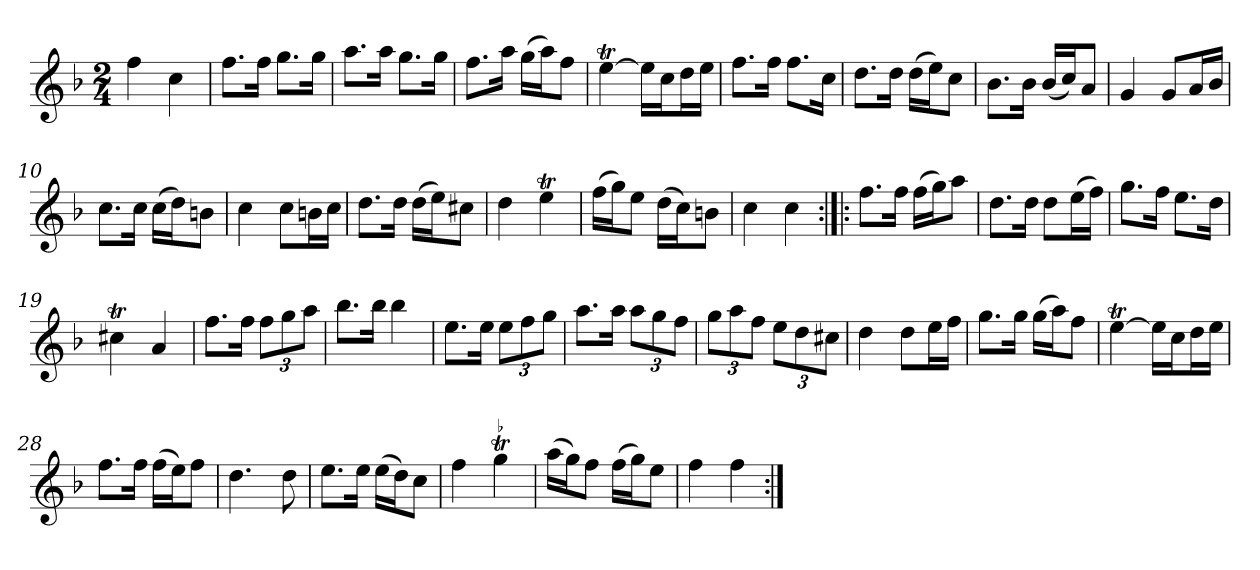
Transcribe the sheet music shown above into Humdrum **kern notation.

**kern
*part1
*staff1
*clefG2
*k[b-]
*F:
*M2/4
*MM108
=1
4ff
4cc
=2
8.ff\L
16ff\Jk
8.gg\L
16gg\Jk
=3
8.aa\L
16aa\Jk
8.gg\L
16gg\Jk
=4
8.ff\L
16aa\Jk
(16gg\LL
16aa\J)
8ff\J
=5
[4eet
16ee\LL]
16cc\J
16dd\L
16ee\JJ
=6
8.ff\L
16ff\Jk
8.ff\L
16cc\Jk
=7
8.dd\L
16dd\Jk
(16dd\LL
16ee\J)
8cc\J
=8
8.b-\L
16b-\Jk
(16b-/LL
16cc/J)
8a/J
=9
4g
8g/L
16a/L
16b-/JJ
=10
8.cc\L
16cc\Jk
(16cc\LL
16dd\J)
8bn\J
=11
4cc
8cc\L
16bn\L
16cc\JJ
=12
8.dd\L
16dd\Jk
(16dd\LL
16ee\J)
8cc#X\J
=13
4dd
4eet
=14
(16ff\LL
16gg\J)
8ee\J
(16dd\LL
16cc\J)
8bn\J
=15
4cc
4cc
=16:|!|:
8.ff\L
16ff\Jk
(16ff\LL
16gg\J)
8aa\J
=17
8.dd\L
16dd\Jk
8dd\L
(16ee\L
16ff\JJ)
=18
8.gg\L
16ff\Jk
8.ee\L
16dd\Jk
=19
4cc#Xt
4a
=20
8.ff\L
16ff\Jk
12ff\L
12gg\
12aa\J
=21
8.bb-\L
16bb-\Jk
4bb-
=22
8.ee\L
16ee\Jk
12ee\L
12ff\
12gg\J
=23
8.aa\L
16aa\Jk
12aa\L
12gg\
12ff\J
=24
12gg\L
12aa\
12ff\J
12ee\L
12dd\
12cc#X\J
=25
4dd
8dd\L
16ee\L
16ff\JJ
=26
8.gg\L
16gg\Jk
(16gg\LL
16aa\J)
8ff\J
=27
[4eet
16ee\LL]
16cc\J
16dd\L
16ee\JJ
=28
8.ff\L
16ff\Jk
(16ff\LL
16ee\J)
8ff\J
=29
4.dd
8dd
=30
8.ee\L
16ee\Jk
(16ee\LL
16dd\J)
8cc\J
=31
4ff
!LO:TR:acc=-
4ggt
=32
(16aa\LL
16gg\J)
8ff\J
(16ff\LL
16gg\J)
8ee\J
=33
4ff
4ff
=:|!
*-
